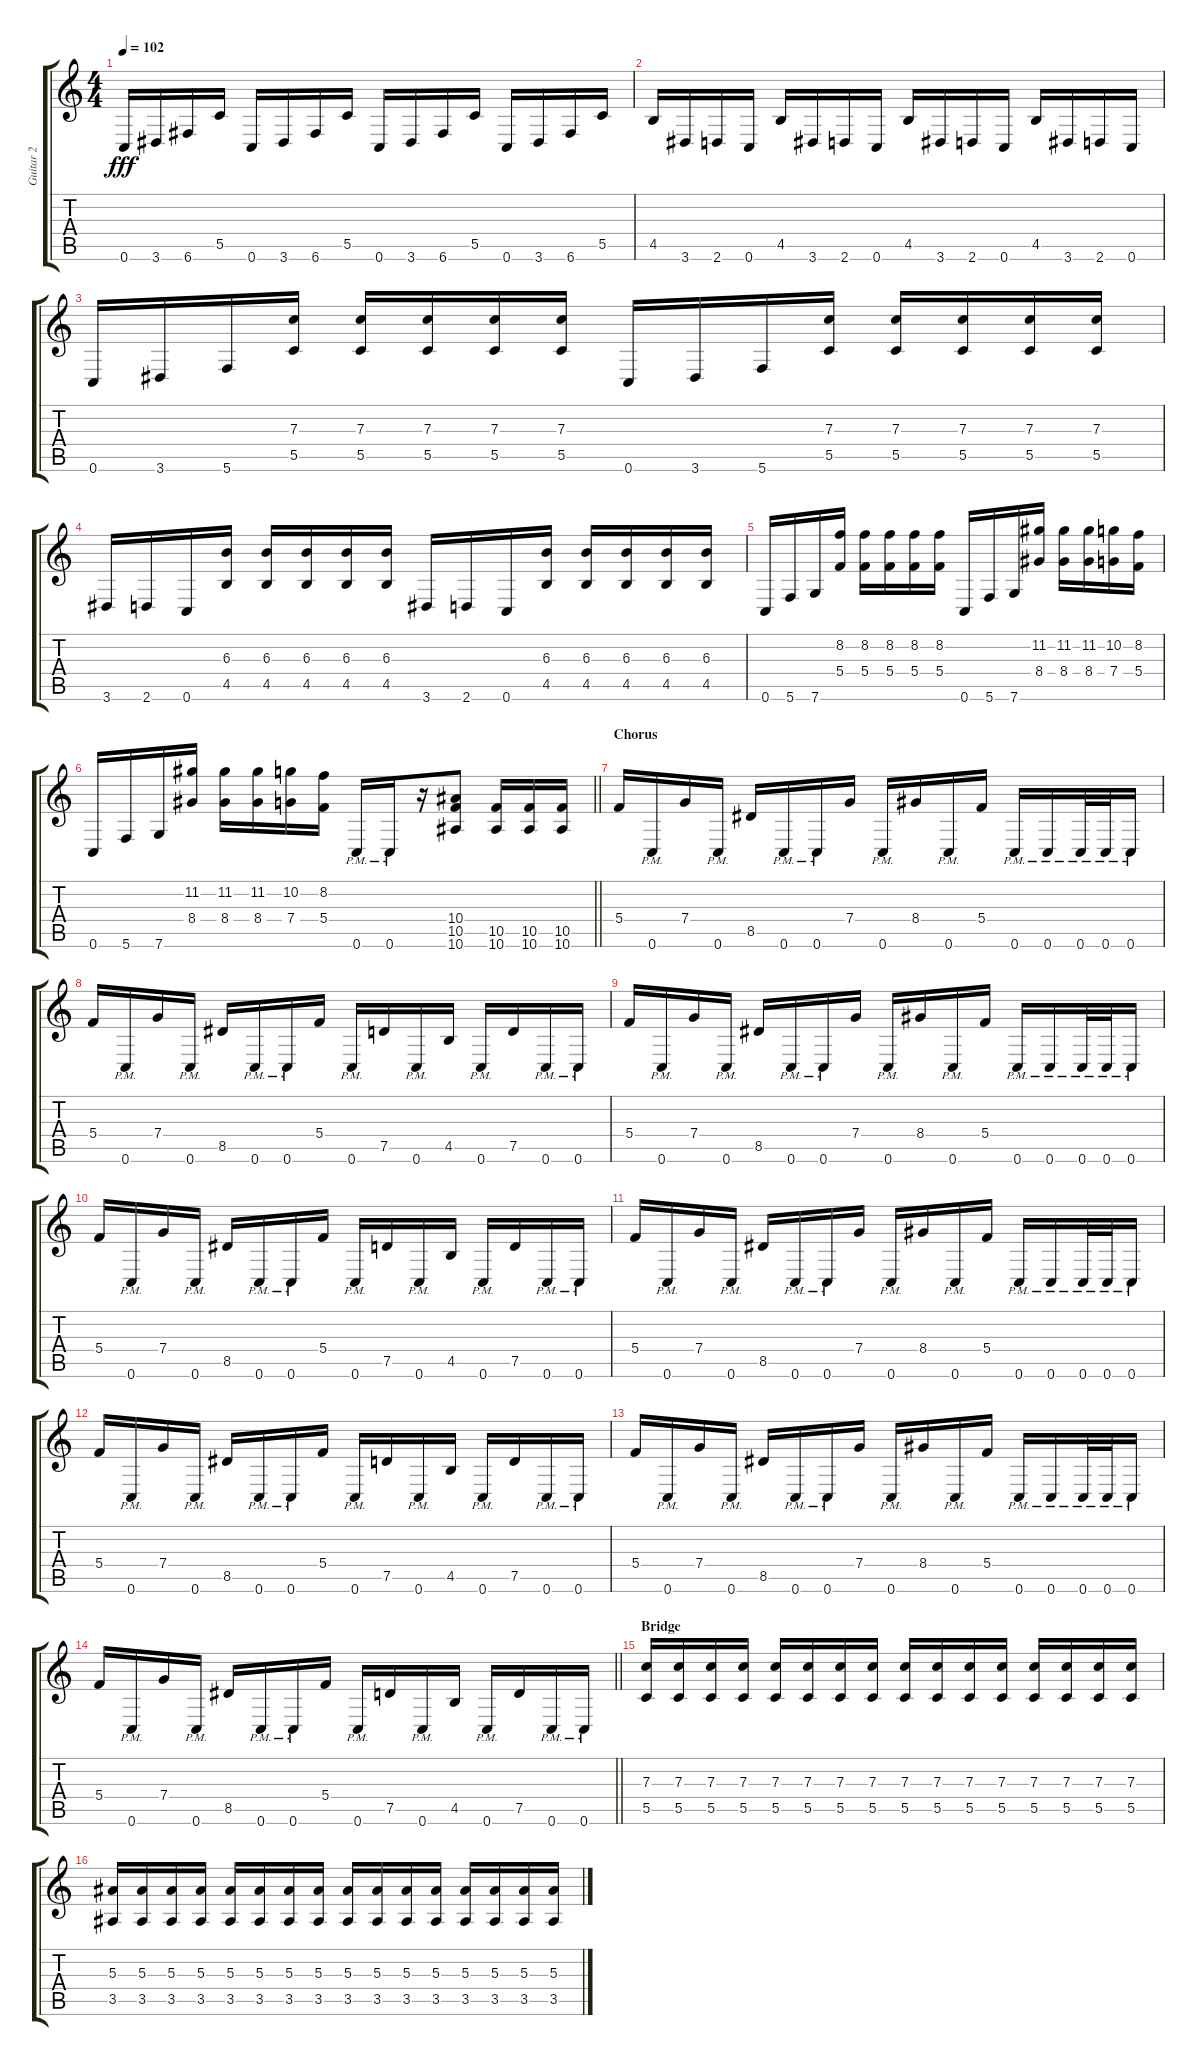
\track ("Guitar 2" "Guitar 2") {instrument distortionguitar}
\staff {score tabs}
\tuning (D4 A3 F3 C3 G2 C2) {hide}
\ts (4 4)
\tempo 102
\clef g2
\ks c
0.6.16{dy fff} 3.6.16 6.6.16 5.5.16 0.6.16 3.6.16 6.6.16 5.5.16 0.6.16 3.6.16 6.6.16 5.5.16 0.6.16 3.6.16 6.6.16 5.5.16 |
4.5.16 3.6.16 2.6.16 0.6.16 4.5.16 3.6.16 2.6.16 0.6.16 4.5.16 3.6.16 2.6.16 0.6.16 4.5.16 3.6.16 2.6.16 0.6.16 |
0.6.16 3.6.16 5.6.16 (7.3 5.5).16 (7.3 5.5).16 (7.3 5.5).16 (7.3 5.5).16 (7.3 5.5).16 0.6.16 3.6.16 5.6.16 (7.3 5.5).16 (7.3 5.5).16 (7.3 5.5).16 (7.3 5.5).16 (7.3 5.5).16 |
3.6.16 2.6.16 0.6.16 (6.3 4.5).16 (6.3 4.5).16 (6.3 4.5).16 (6.3 4.5).16 (6.3 4.5).16 3.6.16 2.6.16 0.6.16 (6.3 4.5).16 (6.3 4.5).16 (6.3 4.5).16 (6.3 4.5).16 (6.3 4.5).16 |
0.6.16 5.6.16 7.6.16 (8.2 5.4).16 (8.2 5.4).16 (8.2 5.4).16 (8.2 5.4).16 (8.2 5.4).16 0.6.16 5.6.16 7.6.16 (11.2 8.4).16 (11.2 8.4).16 (11.2 8.4).16 (10.2 7.4).16 (8.2 5.4).16 |
\barLineRight lightlight
0.6.16 5.6.16 7.6.16 (11.2 8.4).16 (11.2 8.4).16 (11.2 8.4).16 (10.2 7.4).16 (8.2 5.4).16 0.6{pm}.16 0.6{pm}.16 r.16 (10.4 10.5 10.6).8 (10.5 10.6).16 (10.5 10.6).16 (10.5 10.6).16 |
\section ("" "Chorus")
5.4.16 0.6{pm}.16 7.4.16 0.6{pm}.16 8.5.16 0.6{pm}.16 0.6{pm}.16 7.4.16 0.6{pm}.16 8.4.16 0.6{pm}.16 5.4.16 0.6{pm}.16 0.6{pm}.16 0.6{pm}.32 0.6{pm}.32 0.6{pm}.16 |
5.4.16 0.6{pm}.16 7.4.16 0.6{pm}.16 8.5.16 0.6{pm}.16 0.6{pm}.16 5.4.16 0.6{pm}.16 7.5.16 0.6{pm}.16 4.5.16 0.6{pm}.16 7.5.16 0.6{pm}.16 0.6{pm}.16 |
5.4.16 0.6{pm}.16 7.4.16 0.6{pm}.16 8.5.16 0.6{pm}.16 0.6{pm}.16 7.4.16 0.6{pm}.16 8.4.16 0.6{pm}.16 5.4.16 0.6{pm}.16 0.6{pm}.16 0.6{pm}.32 0.6{pm}.32 0.6{pm}.16 |
5.4.16 0.6{pm}.16 7.4.16 0.6{pm}.16 8.5.16 0.6{pm}.16 0.6{pm}.16 5.4.16 0.6{pm}.16 7.5.16 0.6{pm}.16 4.5.16 0.6{pm}.16 7.5.16 0.6{pm}.16 0.6{pm}.16 |
5.4.16 0.6{pm}.16 7.4.16 0.6{pm}.16 8.5.16 0.6{pm}.16 0.6{pm}.16 7.4.16 0.6{pm}.16 8.4.16 0.6{pm}.16 5.4.16 0.6{pm}.16 0.6{pm}.16 0.6{pm}.32 0.6{pm}.32 0.6{pm}.16 |
5.4.16 0.6{pm}.16 7.4.16 0.6{pm}.16 8.5.16 0.6{pm}.16 0.6{pm}.16 5.4.16 0.6{pm}.16 7.5.16 0.6{pm}.16 4.5.16 0.6{pm}.16 7.5.16 0.6{pm}.16 0.6{pm}.16 |
5.4.16 0.6{pm}.16 7.4.16 0.6{pm}.16 8.5.16 0.6{pm}.16 0.6{pm}.16 7.4.16 0.6{pm}.16 8.4.16 0.6{pm}.16 5.4.16 0.6{pm}.16 0.6{pm}.16 0.6{pm}.32 0.6{pm}.32 0.6{pm}.16 |
\barLineRight lightlight
5.4.16 0.6{pm}.16 7.4.16 0.6{pm}.16 8.5.16 0.6{pm}.16 0.6{pm}.16 5.4.16 0.6{pm}.16 7.5.16 0.6{pm}.16 4.5.16 0.6{pm}.16 7.5.16 0.6{pm}.16 0.6{pm}.16 |
\section ("" "Bridge")
(7.3 5.5).16 (7.3 5.5).16 (7.3 5.5).16 (7.3 5.5).16 (7.3 5.5).16 (7.3 5.5).16 (7.3 5.5).16 (7.3 5.5).16 (7.3 5.5).16 (7.3 5.5).16 (7.3 5.5).16 (7.3 5.5).16 (7.3 5.5).16 (7.3 5.5).16 (7.3 5.5).16 (7.3 5.5).16 |
(5.3 3.5).16 (5.3 3.5).16 (5.3 3.5).16 (5.3 3.5).16 (5.3 3.5).16 (5.3 3.5).16 (5.3 3.5).16 (5.3 3.5).16 (5.3 3.5).16 (5.3 3.5).16 (5.3 3.5).16 (5.3 3.5).16 (5.3 3.5).16 (5.3 3.5).16 (5.3 3.5).16 (5.3 3.5).16
